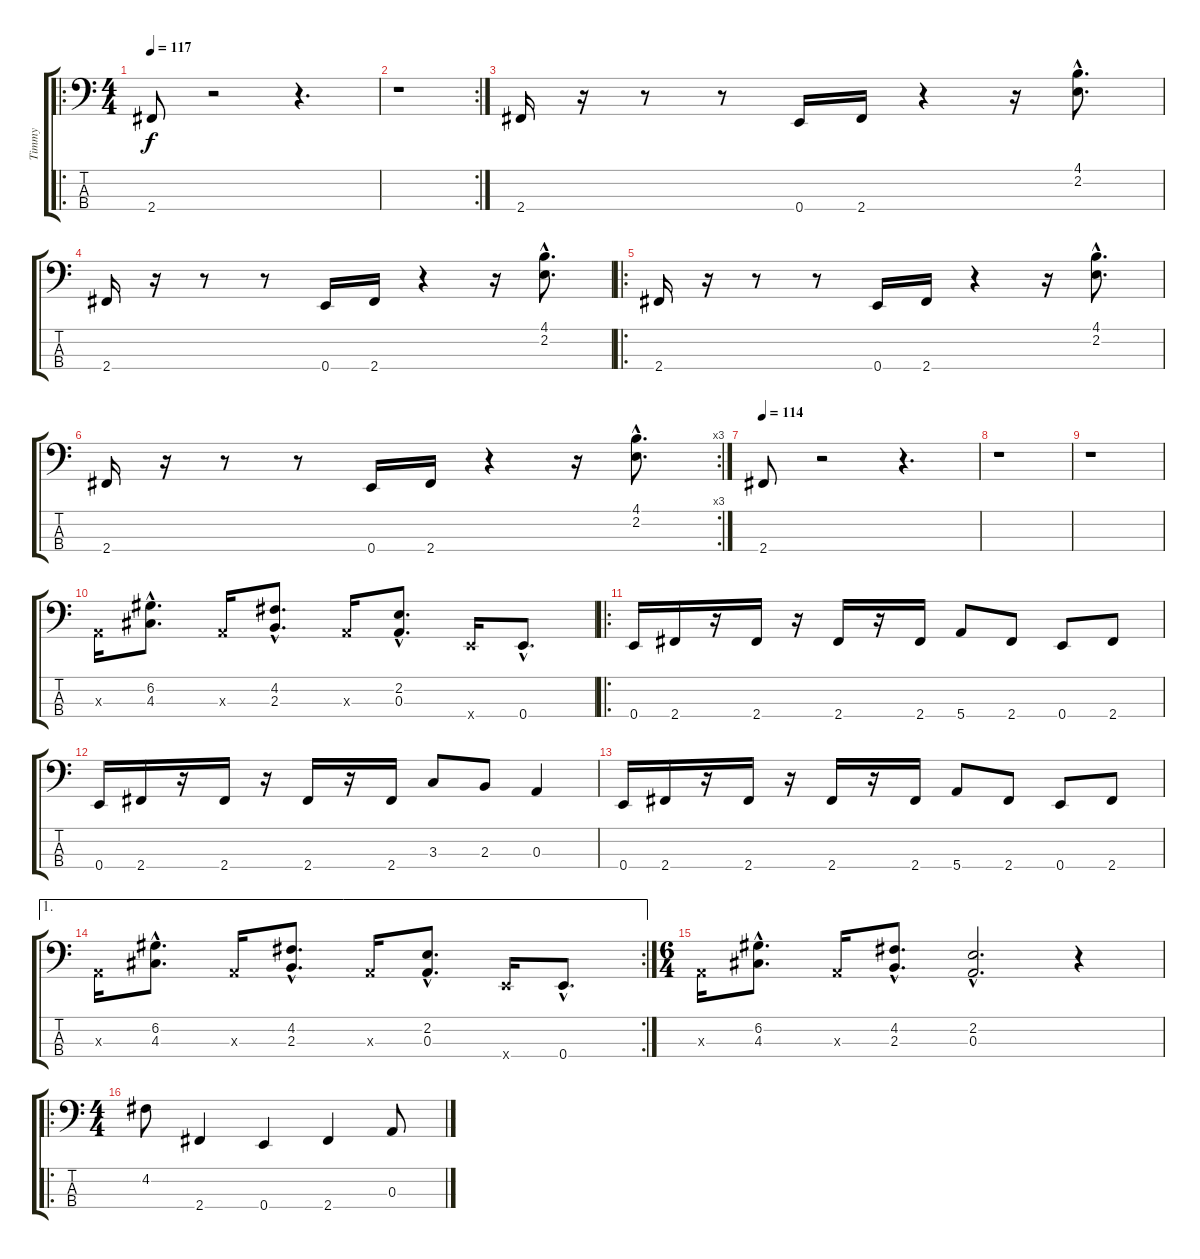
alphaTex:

\track ("Timmy" "Timmy") {instrument slapbass1}
\staff {score tabs}
\tuning (G2 D2 A1 E1) {hide}
\ro
\ts (4 4)
\tempo 117
\tempo 80
\tempo 117
\clef f4
\ks c
2.4.8{dy f instrument slapbass1} r.2 r.4{d} |
\rc 2
r.1 |
2.4.16 r.16 r.8 r.8 0.4.16 2.4.16 r.4 r.16 (4.1{hac} 2.2{hac}).8{d} |
2.4.16 r.16 r.8 r.8 0.4.16 2.4.16 r.4 r.16 (4.1{hac} 2.2{hac}).8{d} |
\ro
2.4.16 r.16 r.8 r.8 0.4.16 2.4.16 r.4 r.16 (4.1{hac} 2.2{hac}).8{d} |
\rc 3
2.4.16 r.16 r.8 r.8 0.4.16 2.4.16 r.4 r.16 (4.1{hac} 2.2{hac}).8{d} |
\tempo 114
2.4.8 r.2 r.4{d} |
r.1 |
r.1 |
0.3{x}.16 (6.2{hac} 4.3{hac}).8{d} 0.3{x}.16 (4.2{hac} 2.3{hac}).8{d} 0.3{x}.16 (2.2{hac} 0.3{hac}).8{d} 0.4{x}.16 0.4{hac}.8{d} |
\ro
0.4.16 2.4.16 r.16 2.4.16 r.16 2.4.16 r.16 2.4.16 5.4.8 2.4.8 0.4.8 2.4.8 |
0.4.16 2.4.16 r.16 2.4.16 r.16 2.4.16 r.16 2.4.16 3.3.8 2.3.8 0.3.4 |
0.4.16 2.4.16 r.16 2.4.16 r.16 2.4.16 r.16 2.4.16 5.4.8 2.4.8 0.4.8 2.4.8 |
\ae 1
\rc 2
0.3{x}.16 (6.2{hac} 4.3{hac}).8{d} 0.3{x}.16 (4.2{hac} 2.3{hac}).8{d} 0.3{x}.16 (2.2{hac} 0.3{hac}).8{d} 0.4{x}.16 0.4{hac}.8{d} |
\ts (6 4)
0.3{x}.16 (6.2{hac} 4.3{hac}).8{d} 0.3{x}.16 (4.2{hac} 2.3{hac}).8{d} (2.2{hac} 0.3{hac}).2{d} r.4 |
\ro
\ts (4 4)
4.2.8 2.4.4 0.4.4 2.4.4 0.3.8
